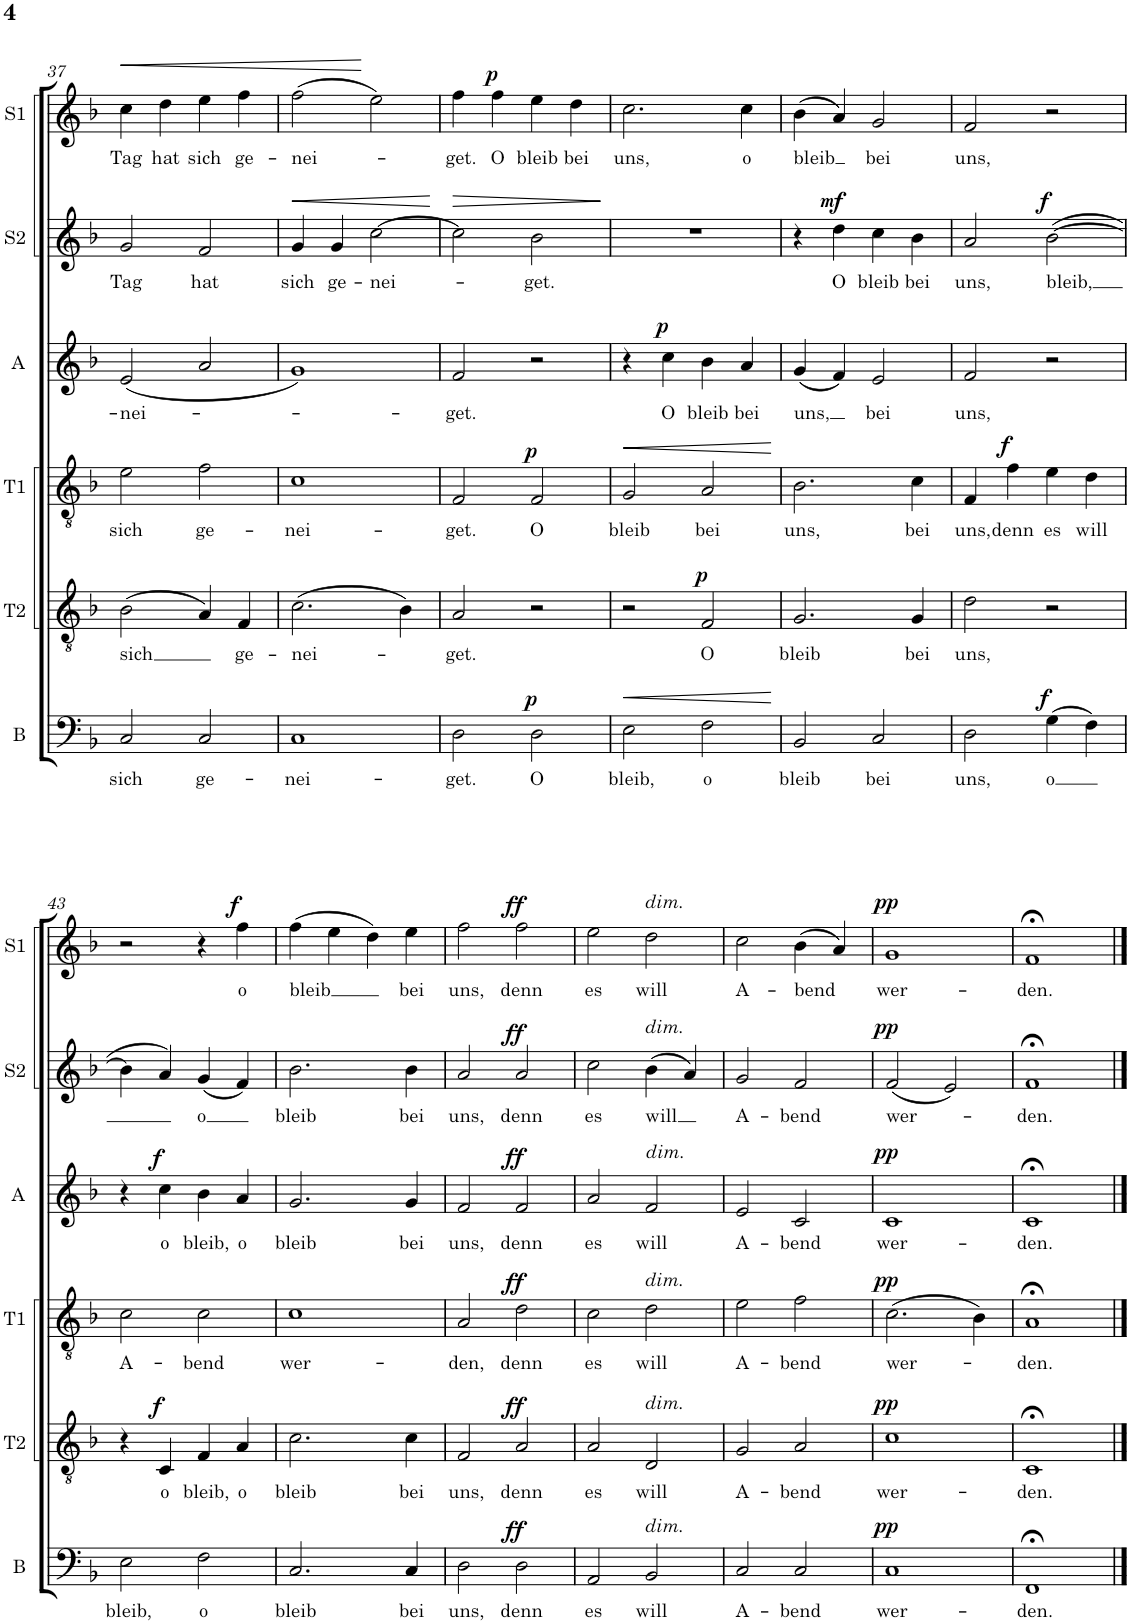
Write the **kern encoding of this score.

**kern	**text	**dynam	**kern	**text	**dynam	**kern	**text	**dynam	**kern	**text	**dynam	**kern	**text	**dynam	**kern	**text	**dynam
*part6	*part6	*part6	*part5	*part5	*part5	*part4	*part4	*part4	*part3	*part3	*part3	*part2	*part2	*part2	*part1	*part1	*part1
*staff6	*staff6	*staff6	*staff5	*staff5	*staff5	*staff4	*staff4	*staff4	*staff3	*staff3	*staff3	*staff2	*staff2	*staff2	*staff1	*staff1	*staff1
*I"Bass	*	*	*I"Tenor 2	*	*	*I"Tenor 1	*	*	*I"Alto	*	*	*I"Soprano 2	*	*	*I"Soprano 1	*	*
*I'B	*	*	*I'T2	*	*	*I'T1	*	*	*I'A	*	*	*I'S2	*	*	*I'S1	*	*
!!LO:PB:g=z
*clefF4	*	*	*clefGv2	*	*	*clefGv2	*	*	*clefG2	*	*	*clefG2	*	*	*clefG2	*	*
*k[b-]	*	*	*k[b-]	*	*	*k[b-]	*	*	*k[b-]	*	*	*k[b-]	*	*	*k[b-]	*	*
*M4/4	*	*	*M4/4	*	*	*M4/4	*	*	*M4/4	*	*	*M4/4	*	*	*M4/4	*	*
*met(c)	*	*	*met(c)	*	*	*met(c)	*	*	*met(c)	*	*	*met(c)	*	*	*met(c)	*	*
=37	=37	=37	=37	=37	=37	=37	=37	=37	=37	=37	=37	=37	=37	=37	=37	=37	=37
!	!LO:LY:b	!	!	!LO:LY:b	!	!	!LO:LY:b	!	!	!LO:LY:b	!	!	!LO:LY:b	!	!	!LO:LY:b	!LO:HP:b
2C/	sich	.	(2B-\	sich	.	2e\	sich	.	(2e/	-nei-	.	2g/	Tag	.	4cc\	Tag	<
!	!	!	!	!	!	!	!	!	!	!	!	!	!	!	!	!LO:LY:b	!
.	.	.	.	.	.	.	.	.	.	.	.	.	.	.	4dd\	hat	.
!	!LO:LY:b	!	!	!	!	!	!LO:LY:b	!	!	!	!	!	!LO:LY:b	!	!	!LO:LY:b	!
2C/	ge-	.	4A/)	.	.	2f\	ge-	.	2a/	.	.	2f/	hat	.	4ee\	sich	.
!	!	!	!	!LO:LY:b	!	!	!	!	!	!	!	!	!	!	!	!LO:LY:b	!
.	.	.	4F/	ge-	.	.	.	.	.	.	.	.	.	.	4ff\	ge-	.
=38	=38	=38	=38	=38	=38	=38	=38	=38	=38	=38	=38	=38	=38	=38	=38	=38	=38
!	!LO:LY:b	!	!	!LO:LY:b	!	!	!LO:LY:b	!	!	!	!	!	!LO:LY:b	!LO:HP:b	!	!LO:LY:b	!
1C	-nei-	.	(2.c\	-nei-	.	1c	-nei-	.	1g)	.	.	4g/	sich	<	(2ff\	-nei-	.
!	!	!	!	!	!	!	!	!	!	!	!	!	!LO:LY:b	!	!	!	!
.	.	.	.	.	.	.	.	.	.	.	.	4g/	ge-	.	.	.	.
!	!	!	!	!	!	!	!	!	!	!	!	!	!LO:LY:b	!	!	!	!
.	.	.	.	.	.	.	.	.	.	.	.	[2cc\	-nei-	.	2ee\)	.	[
.	.	.	4B-\)	.	.	.	.	.	.	.	.	.	.	.	.	.	.
.	.	.	.	.	.	.	.	.	.	.	.	.	.	[	.	.	.
=39	=39	=39	=39	=39	=39	=39	=39	=39	=39	=39	=39	=39	=39	=39	=39	=39	=39
!	!LO:LY:b	!	!	!LO:LY:b	!	!	!LO:LY:b	!	!	!LO:LY:b	!	!	!	!LO:HP:b	!	!LO:LY:b	!
2D\	-get.	.	2A/	-get.	.	2F/	-get.	.	2f/	-get.	.	2cc\]	.	>	4ff\	-get.	.
!	!	!	!	!	!	!	!	!	!	!	!	!	!	!	!	!LO:LY:b	!LO:DY:a
.	.	.	.	.	.	.	.	.	.	.	.	.	.	.	4ff\	O	p
!	!LO:LY:b	!LO:DY:a	!	!	!	!	!LO:LY:b	!LO:DY:a	!	!	!	!	!LO:LY:b	!	!	!LO:LY:b	!
2D\	O	p	2r	.	.	2F/	O	p	2r	.	.	2b-\	-get.	.	4ee\	bleib	.
!	!	!	!	!	!	!	!	!	!	!	!	!	!	!	!	!LO:LY:b	!
.	.	.	.	.	.	.	.	.	.	.	.	.	.	.	4dd\	bei	.
.	.	.	.	.	.	.	.	.	.	.	.	.	.	]	.	.	.
=40	=40	=40	=40	=40	=40	=40	=40	=40	=40	=40	=40	=40	=40	=40	=40	=40	=40
!	!LO:LY:b	!LO:HP:b	!	!	!	!	!LO:LY:b	!LO:HP:b	!	!	!	!	!	!	!	!LO:LY:b	!
2E\	bleib,	<	2r	.	.	2G/	bleib	<	4r	.	.	1r	.	.	2.cc\	uns,	.
!	!	!	!	!	!	!	!	!	!	!LO:LY:b	!LO:DY:a	!	!	!	!	!	!
.	.	.	.	.	.	.	.	.	4cc\	O	p	.	.	.	.	.	.
!	!LO:LY:b	!	!	!LO:LY:b	!LO:DY:a	!	!LO:LY:b	!	!	!LO:LY:b	!	!	!	!	!	!	!
2F\	o	.	2F/	O	p	2A/	bei	.	4b-\	bleib	.	.	.	.	.	.	.
!	!	!	!	!	!	!	!	!	!	!LO:LY:b	!	!	!	!	!	!LO:LY:b	!
.	.	.	.	.	.	.	.	.	4a/	bei	.	.	.	.	4cc\	o	.
.	.	[	.	.	.	.	.	[	.	.	.	.	.	.	.	.	.
=41	=41	=41	=41	=41	=41	=41	=41	=41	=41	=41	=41	=41	=41	=41	=41	=41	=41
!	!LO:LY:b	!	!	!LO:LY:b	!	!	!LO:LY:b	!	!	!LO:LY:b	!	!	!	!	!	!LO:LY:b	!
2BB-/	bleib	.	2.G/	bleib	.	2.B-\	uns,	.	(4g/	uns,	.	4r	.	.	(4b-\	bleib	.
!	!	!	!	!	!	!	!	!	!	!	!	!	!LO:LY:b	!LO:DY:a	!	!	!
.	.	.	.	.	.	.	.	.	4f/)	.	.	4dd\	O	mf	4a/)	.	.
!	!LO:LY:b	!	!	!	!	!	!	!	!	!LO:LY:b	!	!	!LO:LY:b	!	!	!LO:LY:b	!
2C/	bei	.	.	.	.	.	.	.	2e/	bei	.	4cc\	bleib	.	2g/	bei	.
!	!	!	!	!LO:LY:b	!	!	!LO:LY:b	!	!	!	!	!	!LO:LY:b	!	!	!	!
.	.	.	4G/	bei	.	4c\	bei	.	.	.	.	4b-\	bei	.	.	.	.
=42	=42	=42	=42	=42	=42	=42	=42	=42	=42	=42	=42	=42	=42	=42	=42	=42	=42
!	!LO:LY:b	!	!	!LO:LY:b	!	!	!LO:LY:b	!	!	!LO:LY:b	!	!	!LO:LY:b	!	!	!LO:LY:b	!
2D\	uns,	.	2d\	uns,	.	4F/	uns,	.	2f/	uns,	.	2a/	uns,	.	2f/	uns,	.
!	!	!	!	!	!	!	!LO:LY:b	!LO:DY:a	!	!	!	!	!	!	!	!	!
.	.	.	.	.	.	4f\	denn	f	.	.	.	.	.	.	.	.	.
!	!LO:LY:b	!LO:DY:a	!	!	!	!	!LO:LY:b	!	!	!	!	!	!LO:LY:b	!LO:DY:a	!	!	!
(4G\	o	f	2r	.	.	4e\	es	.	2r	.	.	([2b-\	bleib,	f	2r	.	.
!	!	!	!	!	!	!	!LO:LY:b	!	!	!	!	!	!	!	!	!	!
4F\)	.	.	.	.	.	4d\	will	.	.	.	.	.	.	.	.	.	.
!!LO:LB:g=z
=43	=43	=43	=43	=43	=43	=43	=43	=43	=43	=43	=43	=43	=43	=43	=43	=43	=43
!	!LO:LY:b	!	!	!	!	!	!LO:LY:b	!	!	!	!	!	!	!	!	!	!
2E\	bleib,	.	4r	.	.	2c\	A-	.	4r	.	.	4b-\]	.	.	2r	.	.
!	!	!	!	!LO:LY:b	!LO:DY:a	!	!	!	!	!LO:LY:b	!LO:DY:a	!	!	!	!	!	!
.	.	.	4C/	o	f	.	.	.	4cc\	o	f	4a/)	.	.	.	.	.
!	!LO:LY:b	!	!	!LO:LY:b	!	!	!LO:LY:b	!	!	!LO:LY:b	!	!	!LO:LY:b	!	!	!	!
2F\	o	.	4F/	bleib,	.	2c\	-bend	.	4b-\	bleib,	.	(4g/	o	.	4r	.	.
!	!	!	!	!LO:LY:b	!	!	!	!	!	!LO:LY:b	!	!	!	!	!	!LO:LY:b	!LO:DY:a
.	.	.	4A/	o	.	.	.	.	4a/	o	.	4f/)	.	.	4ff\	o	f
=44	=44	=44	=44	=44	=44	=44	=44	=44	=44	=44	=44	=44	=44	=44	=44	=44	=44
!	!LO:LY:b	!	!	!LO:LY:b	!	!	!LO:LY:b	!	!	!LO:LY:b	!	!	!LO:LY:b	!	!	!LO:LY:b	!
2.C/	bleib	.	2.c\	bleib	.	1c	wer-	.	2.g/	bleib	.	2.b-\	bleib	.	(4ff\	bleib	.
.	.	.	.	.	.	.	.	.	.	.	.	.	.	.	4ee\	.	.
.	.	.	.	.	.	.	.	.	.	.	.	.	.	.	4dd\)	.	.
!	!LO:LY:b	!	!	!LO:LY:b	!	!	!	!	!	!LO:LY:b	!	!	!LO:LY:b	!	!	!LO:LY:b	!
4C/	bei	.	4c\	bei	.	.	.	.	4g/	bei	.	4b-\	bei	.	4ee\	bei	.
=45	=45	=45	=45	=45	=45	=45	=45	=45	=45	=45	=45	=45	=45	=45	=45	=45	=45
!	!LO:LY:b	!	!	!LO:LY:b	!	!	!LO:LY:b	!	!	!LO:LY:b	!	!	!LO:LY:b	!	!	!LO:LY:b	!
2D\	uns,	.	2F/	uns,	.	2A/	-den,	.	2f/	uns,	.	2a/	uns,	.	2ff\	uns,	.
!	!LO:LY:b	!LO:DY:a	!	!LO:LY:b	!LO:DY:a	!	!LO:LY:b	!LO:DY:a	!	!LO:LY:b	!LO:DY:a	!	!LO:LY:b	!LO:DY:a	!	!LO:LY:b	!LO:DY:a
2D\	denn	ff	2A/	denn	ff	2d\	denn	ff	2f/	denn	ff	2a/	denn	ff	2ff\	denn	ff
=46	=46	=46	=46	=46	=46	=46	=46	=46	=46	=46	=46	=46	=46	=46	=46	=46	=46
!	!LO:LY:b	!	!	!LO:LY:b	!	!	!LO:LY:b	!	!	!LO:LY:b	!	!	!LO:LY:b	!	!	!LO:LY:b	!
2AA/	es	.	2A/	es	.	2c\	es	.	2a/	es	.	2cc\	es	.	2ee\	es	.
!	!	!	!	!	!	!	!	!	!	!	!	!	!	!	!LO:TX:a:i:t=dim.	!	!
!	!	!	!	!	!	!	!	!	!	!	!	!LO:TX:a:i:t=dim.	!	!	!	!	!
!	!	!	!	!	!	!	!	!	!LO:TX:a:i:t=dim.	!	!	!	!	!	!	!	!
!	!	!	!	!	!	!LO:TX:a:i:t=dim.	!	!	!	!	!	!	!	!	!	!	!
!	!	!	!LO:TX:a:i:t=dim.	!	!	!	!	!	!	!	!	!	!	!	!	!	!
!LO:TX:a:i:t=dim.	!	!	!	!	!	!	!	!	!	!	!	!	!	!	!	!	!
!	!LO:LY:b	!	!	!LO:LY:b	!	!	!LO:LY:b	!	!	!LO:LY:b	!	!	!LO:LY:b	!	!	!LO:LY:b	!
2BB-/	will	.	2D/	will	.	2d\	will	.	2f/	will	.	(4b-\	will	.	2dd\	will	.
.	.	.	.	.	.	.	.	.	.	.	.	4a/)	.	.	.	.	.
=47	=47	=47	=47	=47	=47	=47	=47	=47	=47	=47	=47	=47	=47	=47	=47	=47	=47
!	!LO:LY:b	!	!	!LO:LY:b	!	!	!LO:LY:b	!	!	!LO:LY:b	!	!	!LO:LY:b	!	!	!LO:LY:b	!
2C/	A-	.	2G/	A-	.	2e\	A-	.	2e/	A-	.	2g/	A-	.	2cc\	A-	.
!	!LO:LY:b	!	!	!LO:LY:b	!	!	!LO:LY:b	!	!	!LO:LY:b	!	!	!LO:LY:b	!	!	!LO:LY:b	!
2C/	-bend	.	2A/	-bend	.	2f\	-bend	.	2c/	-bend	.	2f/	-bend	.	(4b-\	-bend	.
.	.	.	.	.	.	.	.	.	.	.	.	.	.	.	4a/)	.	.
=48	=48	=48	=48	=48	=48	=48	=48	=48	=48	=48	=48	=48	=48	=48	=48	=48	=48
!	!LO:LY:b	!LO:DY:a	!	!LO:LY:b	!LO:DY:a	!	!LO:LY:b	!LO:DY:a	!	!LO:LY:b	!LO:DY:a	!	!LO:LY:b	!LO:DY:a	!	!LO:LY:b	!LO:DY:a
1C	wer-	pp	1c	wer-	pp	(2.c\	wer-	pp	1c	wer-	pp	(2f/	wer-	pp	1g	wer-	pp
.	.	.	.	.	.	.	.	.	.	.	.	2e/)	.	.	.	.	.
.	.	.	.	.	.	4B-\)	.	.	.	.	.	.	.	.	.	.	.
=49	=49	=49	=49	=49	=49	=49	=49	=49	=49	=49	=49	=49	=49	=49	=49	=49	=49
!	!LO:LY:b	!	!	!LO:LY:b	!	!	!LO:LY:b	!	!	!LO:LY:b	!	!	!LO:LY:b	!	!	!LO:LY:b	!
1FF;<	-den.	.	1C;<	-den.	.	1A;<	-den.	.	1c;<	-den.	.	1f;<	-den.	.	1f;<	-den.	.
==	==	==	==	==	==	==	==	==	==	==	==	==	==	==	==	==	==
*-	*-	*-	*-	*-	*-	*-	*-	*-	*-	*-	*-	*-	*-	*-	*-	*-	*-
